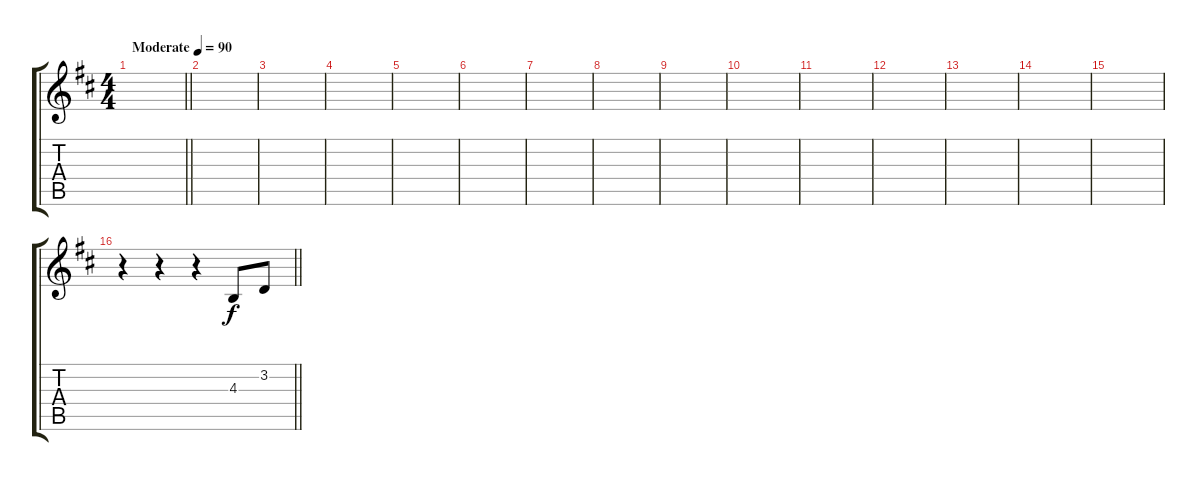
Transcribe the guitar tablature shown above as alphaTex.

\track "" {instrument fx7echoes}
\staff {score tabs}
\tuning (E4 B3 G3 D3 A2 E2) {hide}
\ts (4 4)
\tempo (90 "Moderate")
\clef g2
\barLineRight lightlight
\ks d
|
\section ("" "")
|
|
|
|
|
|
|
|
|
|
|
|
|
|
\barLineRight lightlight
r.4 r.4 r.4 4.3.8{lyrics (0 "") lyrics (1 "") lyrics (2 "") lyrics (3 "") lyrics (4 "")} 3.2.8{lyrics (0 "") lyrics (1 "") lyrics (2 "") lyrics (3 "") lyrics (4 "")}
